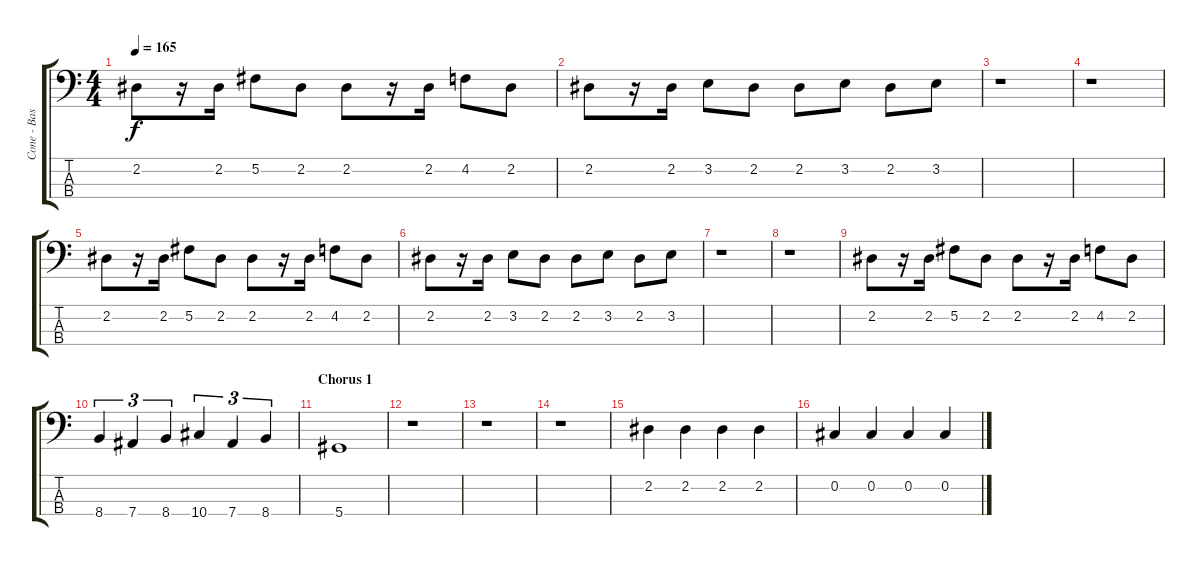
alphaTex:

\track ("Cone - Bass Guitar" "Cone - Bas") {instrument electricbasspick}
\staff {score tabs}
\tuning (Gb2 Db2 Ab1 Eb1) {hide}
\ts (4 4)
\tempo 165
\clef f4
\ks c
2.2.8{dy f} r.16 2.2.16 5.2.8 2.2.8 2.2.8 r.16 2.2.16 4.2.8 2.2.8 |
2.2.8 r.16 2.2.16 3.2.8 2.2.8 2.2.8 3.2.8 2.2.8 3.2.8 |
r.1 |
r.1 |
2.2.8 r.16 2.2.16 5.2.8 2.2.8 2.2.8 r.16 2.2.16 4.2.8 2.2.8 |
2.2.8 r.16 2.2.16 3.2.8 2.2.8 2.2.8 3.2.8 2.2.8 3.2.8 |
r.1 |
r.1 |
2.2.8 r.16 2.2.16 5.2.8 2.2.8 2.2.8 r.16 2.2.16 4.2.8 2.2.8 |
8.4.4{tu (3 2)} 7.4.4{tu (3 2)} 8.4.4{tu (3 2)} 10.4.4{tu (3 2)} 7.4.4{tu (3 2)} 8.4.4{tu (3 2)} |
\section ("" "Chorus 1")
5.4.1 |
r.1 |
r.1 |
r.1 |
2.2.4 2.2.4 2.2.4 2.2.4 |
0.2.4 0.2.4 0.2.4 0.2.4
